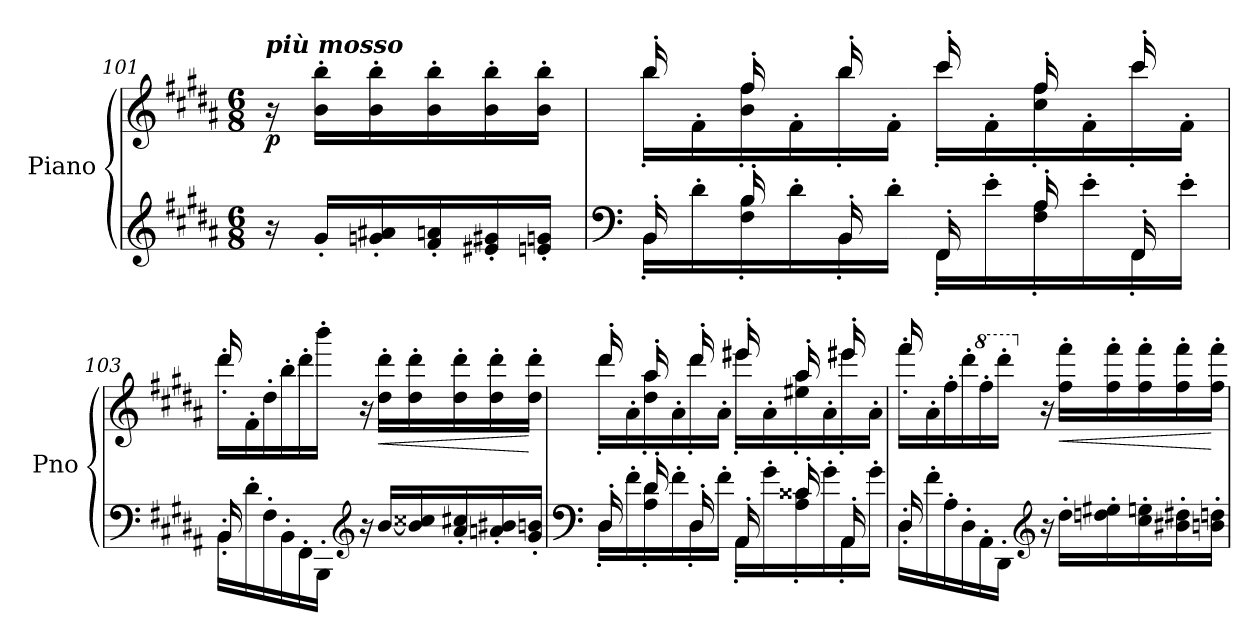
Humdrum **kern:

**kern	**kern	**dynam
*part1	*part1	*part1
*staff2	*staff1	*staff1/2
*I"Piano	*	*
*I'Pno	*	*
!!LO:LB:g=z
*clefG2	*clefG2	*
*k[f#c#g#d#a#]	*k[f#c#g#d#a#]	*
*M6/8	*M6/8	*
=101	=101	=101
!	!LO:TX:a:Bi:t=più mosso	!
!	!	!LO:DY:b
16r	16r	p
16g#'/LL	16b\' 16bb\'LL	.
16gn/' 16a#X/'	16b\' 16bb\'	.
16f#/' 16an/'	16b\' 16bb\'	.
16e#X/' 16g#X/'	16b\' 16bb\'	.
16en/' 16gn/'JJ	16b\' 16bb\'JJ	.
=102	=102	=102
*clefF4	*	*
*^	*^	*
16BB'/	16BB'\LL	16bb'/	16bb'\LL	.
16ryy	16d#'\	16ryy	16f#'\	.
16B'/	16F#\' 16B\'	16ff#'/	16b\' 16ff#\'	.
16ryy	16d#'\	16ryy	16f#'\	.
16BB'/	16BB'\	16bb'/	16bb'\	.
16ryy	16d#'\JJ	16ryy	16f#'\JJ	.
16FF#'/	16FF#'\LL	16ccc#'/	16ccc#'\LL	.
16ryy	16e'\	16ryy	16f#'\	.
16A#'/	16F#\' 16A#\'	16ff#'/	16cc#\' 16ff#\'	.
16ryy	16e'\	16ryy	16f#'\	.
16FF#'/	16FF#'\	16ccc#'/	16ccc#'\	.
16ryy	16e'\JJ	16ryy	16f#'\JJ	.
=103	=103	=103	=103	=103
16BB'\LL	16BB'/	16ddd#'\LL	16ddd#'/	.
16d#'\	2ryy	16f#'\	2ryy	.
16F#'\	.	16dd#'\	.	.
16BB'\	.	16bb'\	.	.
16FF#'\	.	16ddd#'\	.	.
16BBB'\JJ	.	16bbb'\JJ	.	.
*clefG2	*	*	*	*
16r	.	16r	.	.
!	!	!	!	!LO:HP:b
[16b/LL	.	16dd#\' 16ddd#\'LL	.	<
16b/] 16cc##X/	.	16dd#\' 16ddd#\'	.	.
16a#/' 16cc#X/'	8.ryy	16dd#\' 16ddd#\'	8.ryy	.
16an/' 16b#X/'	.	16dd#\' 16ddd#\'	.	.
16g#/' 16bn/'JJ	.	16dd#\' 16ddd#\'JJ	.	[
!!LO:LB:g=z	!!
=104	=104	=104	=104	=104
*clefF4	*	*	*	*
16D#'/	16D#'\LL	16ddd#'/	16ddd#'\LL	.
16ryy	16f#'\	16ryy	16a#'\	.
16d#'/	16A#\' 16d#\'	16aa#'/	16dd#\' 16aa#\'	.
16ryy	16f#'\	16ryy	16a#'\	.
16D#'/	16D#'\	16ddd#'/	16ddd#'\	.
16ryy	16f#'\JJ	16ryy	16a#'\JJ	.
16AA#'/	16AA#'\LL	16eee#X'/	16eee#X'\LL	.
16ryy	16g#'\	16ryy	16a#'\	.
16c##X'/	16A#\' 16c##\'	16aa#'/	16ee#X\' 16aa#\'	.
16ryy	16g#'\	16ryy	16a#'\	.
16AA#'/	16AA#'\	16eee#X'/	16eee#X'\	.
16ryy	16g#'\JJ	16ryy	16a#'\JJ	.
=105	=105	=105	=105	=105
16D#'\LL	16D#'/	16fff#'\LL	16fff#'/	.
16f#'\	2ryy	16a#'\	2ryy	.
16A#'\	.	16ff#'\	.	.
16D#'\	.	16ddd#'\	.	.
*	*	*8va	*	*
16AA#'\	.	16fff#'\	.	.
16DD#'\JJ	.	16dddd#'\JJ	.	.
*clefG2	*	*	*	*
*	*	*X8va	*	*
16r	.	16r	.	.
!	!	!	!	!LO:HP:b
16dd#'\LL	.	16ff#\' 16fff#\'LL	.	<
16ddn\' 16ee#X\'	.	16ff#\' 16fff#\'	.	.
16cc#\' 16een\'	8.ryy	16ff#\' 16fff#\'	8.ryy	.
16b#X\' 16dd#X\'	.	16ff#\' 16fff#\'	.	.
16bn\' 16ddn\'JJ	.	16ff#\' 16fff#\'JJ	.	[
*v	*v	*	*	*
*	*v	*v	*
=	=	=
*-	*-	*-
